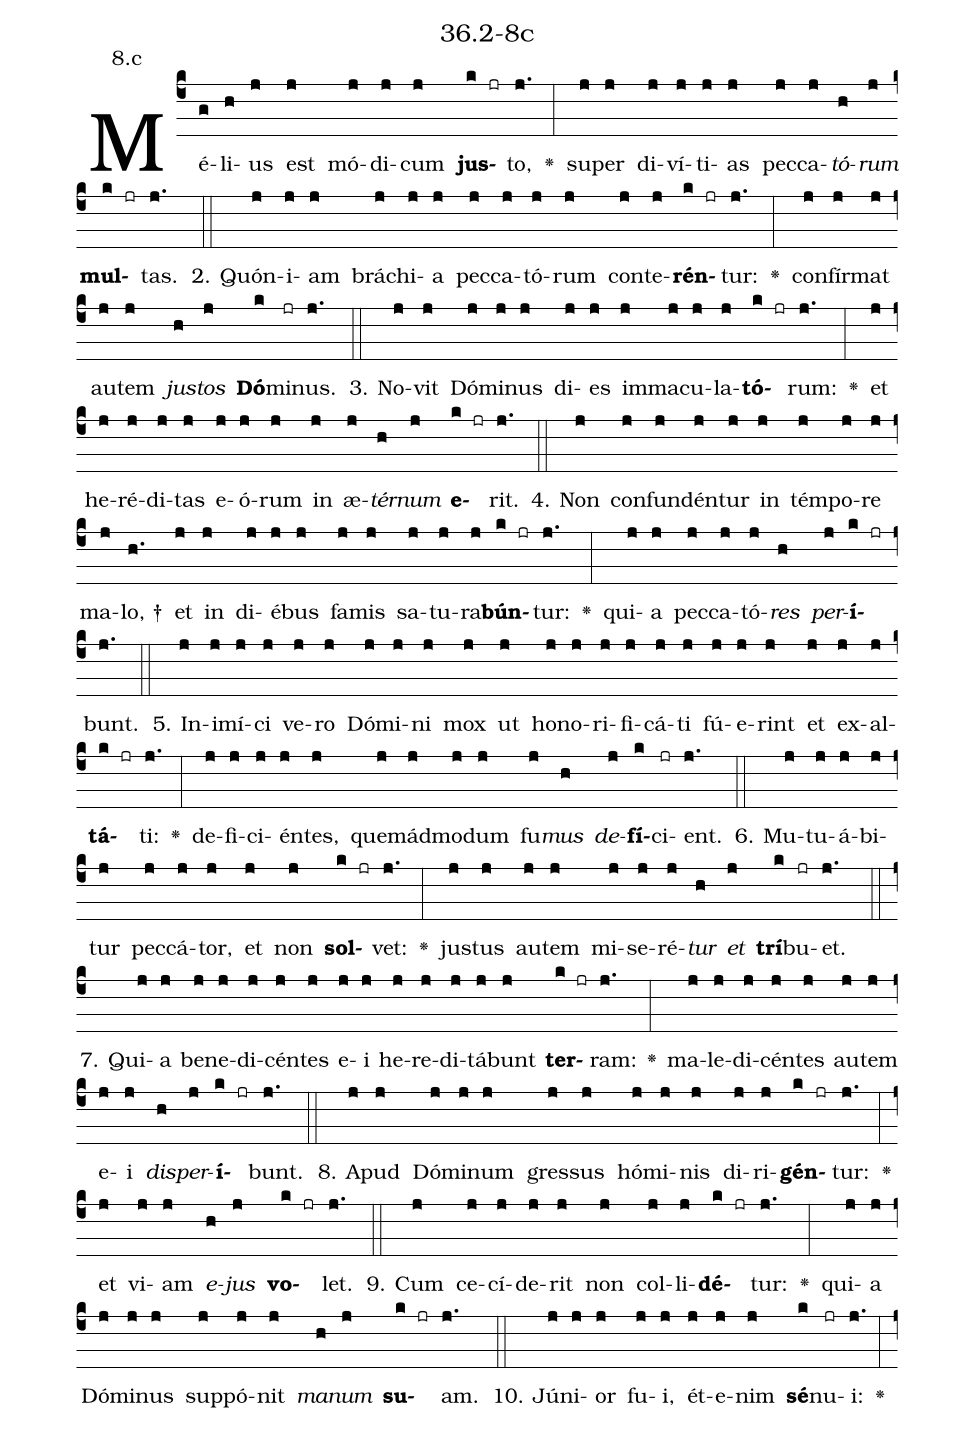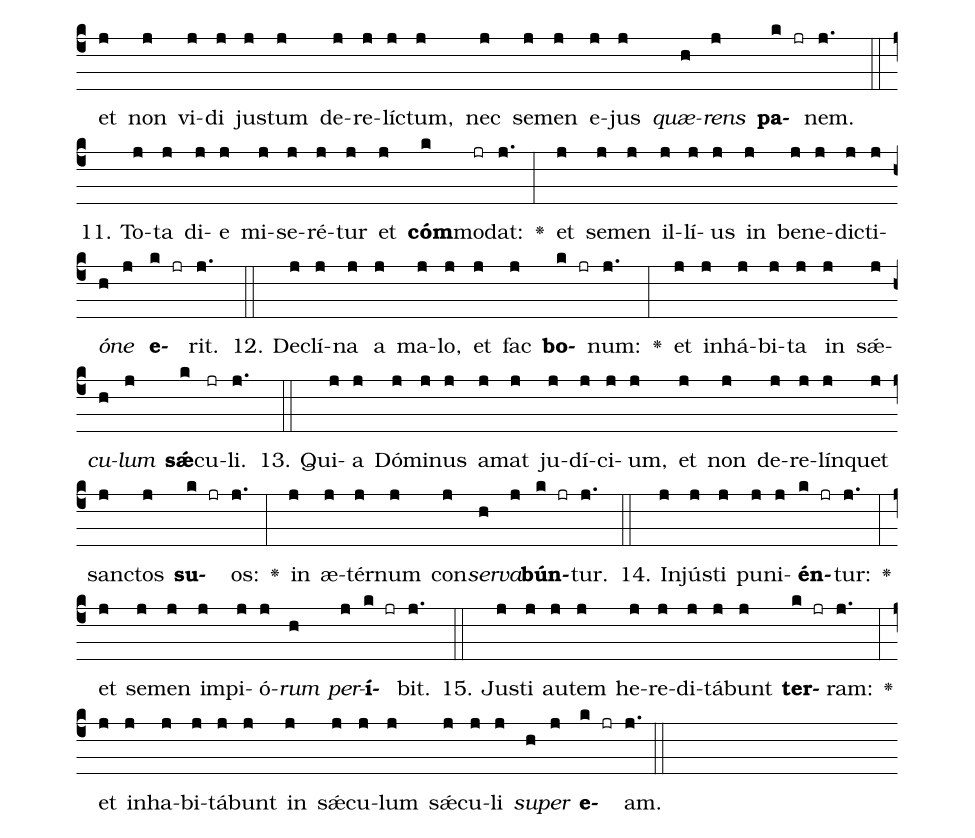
name: 36.2-8c;
annotation: 8.c;
%%
(c4)Mé(g)li(h)us(j) est(j) mó(j)di(j)cum(j) <b>jus</b>(k jr)to,(j.) <v>\greheightstar</v>(:) su(j)per(j) di(j)ví(j)ti(j)as(j) pec(j)ca(j)<i>tó</i>(h)<i>rum</i>(j) <b>mul</b>(k jr)tas.(j.) (::)
2. Quón(j)i(j)am(j) brá(j)chi(j)a(j) pec(j)ca(j)tó(j)rum(j) con(j)te(j)<b>rén</b>(k jr)tur:(j.) <v>\greheightstar</v>(:) con(j)fír(j)mat(j) au(j)tem(j) <i>jus</i>(h)<i>tos</i>(j) <b>Dó</b>(k)mi(jr)nus.(j.) (::)
3. No(j)vit(j) Dó(j)mi(j)nus(j) di(j)es(j) im(j)ma(j)cu(j)la(j)<b>tó</b>(k jr)rum:(j.) <v>\greheightstar</v>(:) et(j) he(j)ré(j)di(j)tas(j) e(j)ó(j)rum(j) in(j) æ(j)<i>tér</i>(h)<i>num</i>(j) <b>e</b>(k jr)rit.(j.) (::)
4. Non(j) con(j)fun(j)dén(j)tur(j) in(j) tém(j)po(j)re(j) ma(j)lo, †(h.) et(j) in(j) di(j)é(j)bus(j) fa(j)mis(j) sa(j)tu(j)ra(j)<b>bún</b>(k jr)tur:(j.) <v>\greheightstar</v>(:) qui(j)a(j) pec(j)ca(j)tó(j)<i>res</i>(h) <i>per</i>(j)<b>í</b>(k jr)bunt.(j.) (::)
5. In(j)i(j)mí(j)ci(j) ve(j)ro(j) Dó(j)mi(j)ni(j) mox(j) ut(j) ho(j)no(j)ri(j)fi(j)cá(j)ti(j) fú(j)e(j)rint(j) et(j) ex(j)al(j)<b>tá</b>(k jr)ti:(j.) <v>\greheightstar</v>(:) de(j)fi(j)ci(j)én(j)tes,(j) quem(j)ád(j)mo(j)dum(j) fu(j)<i>mus</i>(h) <i>de</i>(j)<b>fí</b>(k)ci(jr)ent.(j.) (::)
6. Mu(j)tu(j)á(j)bi(j)tur(j) pec(j)cá(j)tor,(j) et(j) non(j) <b>sol</b>(k jr)vet:(j.) <v>\greheightstar</v>(:) jus(j)tus(j) au(j)tem(j) mi(j)se(j)ré(j)<i>tur</i>(h) <i>et</i>(j) <b>trí</b>(k)bu(jr)et.(j.) (::)
7. Qui(j)a(j) be(j)ne(j)di(j)cén(j)tes(j) e(j)i(j) he(j)re(j)di(j)tá(j)bunt(j) <b>ter</b>(k jr)ram:(j.) <v>\greheightstar</v>(:) ma(j)le(j)di(j)cén(j)tes(j) au(j)tem(j) e(j)i(j) <i>dis</i>(h)<i>per</i>(j)<b>í</b>(k jr)bunt.(j.) (::)
8. A(j)pud(j) Dó(j)mi(j)num(j) gres(j)sus(j) hó(j)mi(j)nis(j) di(j)ri(j)<b>gén</b>(k jr)tur:(j.) <v>\greheightstar</v>(:) et(j) vi(j)am(j) <i>e</i>(h)<i>jus</i>(j) <b>vo</b>(k jr)let.(j.) (::)
9. Cum(j) ce(j)cí(j)de(j)rit(j) non(j) col(j)li(j)<b>dé</b>(k jr)tur:(j.) <v>\greheightstar</v>(:) qui(j)a(j) Dó(j)mi(j)nus(j) sup(j)pó(j)nit(j) <i>ma</i>(h)<i>num</i>(j) <b>su</b>(k jr)am.(j.) (::)
10. Jú(j)ni(j)or(j) fu(j)i,(j) ét(j)e(j)nim(j) <b>sé</b>(k)nu(jr)i:(j.) <v>\greheightstar</v>(:) et(j) non(j) vi(j)di(j) jus(j)tum(j) de(j)re(j)líc(j)tum,(j) nec(j) se(j)men(j) e(j)jus(j) <i>quæ</i>(h)<i>rens</i>(j) <b>pa</b>(k jr)nem.(j.) (::)
11. To(j)ta(j) di(j)e(j) mi(j)se(j)ré(j)tur(j) et(j) <b>cóm</b>(k)mo(jr)dat:(j.) <v>\greheightstar</v>(:) et(j) se(j)men(j) il(j)lí(j)us(j) in(j) be(j)ne(j)dic(j)ti(j)<i>ó</i>(h)<i>ne</i>(j) <b>e</b>(k jr)rit.(j.) (::)
12. De(j)clí(j)na(j) a(j) ma(j)lo,(j) et(j) fac(j) <b>bo</b>(k jr)num:(j.) <v>\greheightstar</v>(:) et(j) in(j)há(j)bi(j)ta(j) in(j) sǽ(j)<i>cu</i>(h)<i>lum</i>(j) <b>sǽ</b>(k)cu(jr)li.(j.) (::)
13. Qui(j)a(j) Dó(j)mi(j)nus(j) a(j)mat(j) ju(j)dí(j)ci(j)um,(j) et(j) non(j) de(j)re(j)lín(j)quet(j) sanc(j)tos(j) <b>su</b>(k jr)os:(j.) <v>\greheightstar</v>(:) in(j) æ(j)tér(j)num(j) con(j)<i>ser</i>(h)<i>va</i>(j)<b>bún</b>(k jr)tur.(j.) (::)
14. In(j)jús(j)ti(j) pu(j)ni(j)<b>én</b>(k jr)tur:(j.) <v>\greheightstar</v>(:) et(j) se(j)men(j) im(j)pi(j)ó(j)<i>rum</i>(h) <i>per</i>(j)<b>í</b>(k jr)bit.(j.) (::)
15. Jus(j)ti(j) au(j)tem(j) he(j)re(j)di(j)tá(j)bunt(j) <b>ter</b>(k jr)ram:(j.) <v>\greheightstar</v>(:) et(j) in(j)ha(j)bi(j)tá(j)bunt(j) in(j) sǽ(j)cu(j)lum(j) sǽ(j)cu(j)li(j) <i>su</i>(h)<i>per</i>(j) <b>e</b>(k jr)am.(j.) (::)
